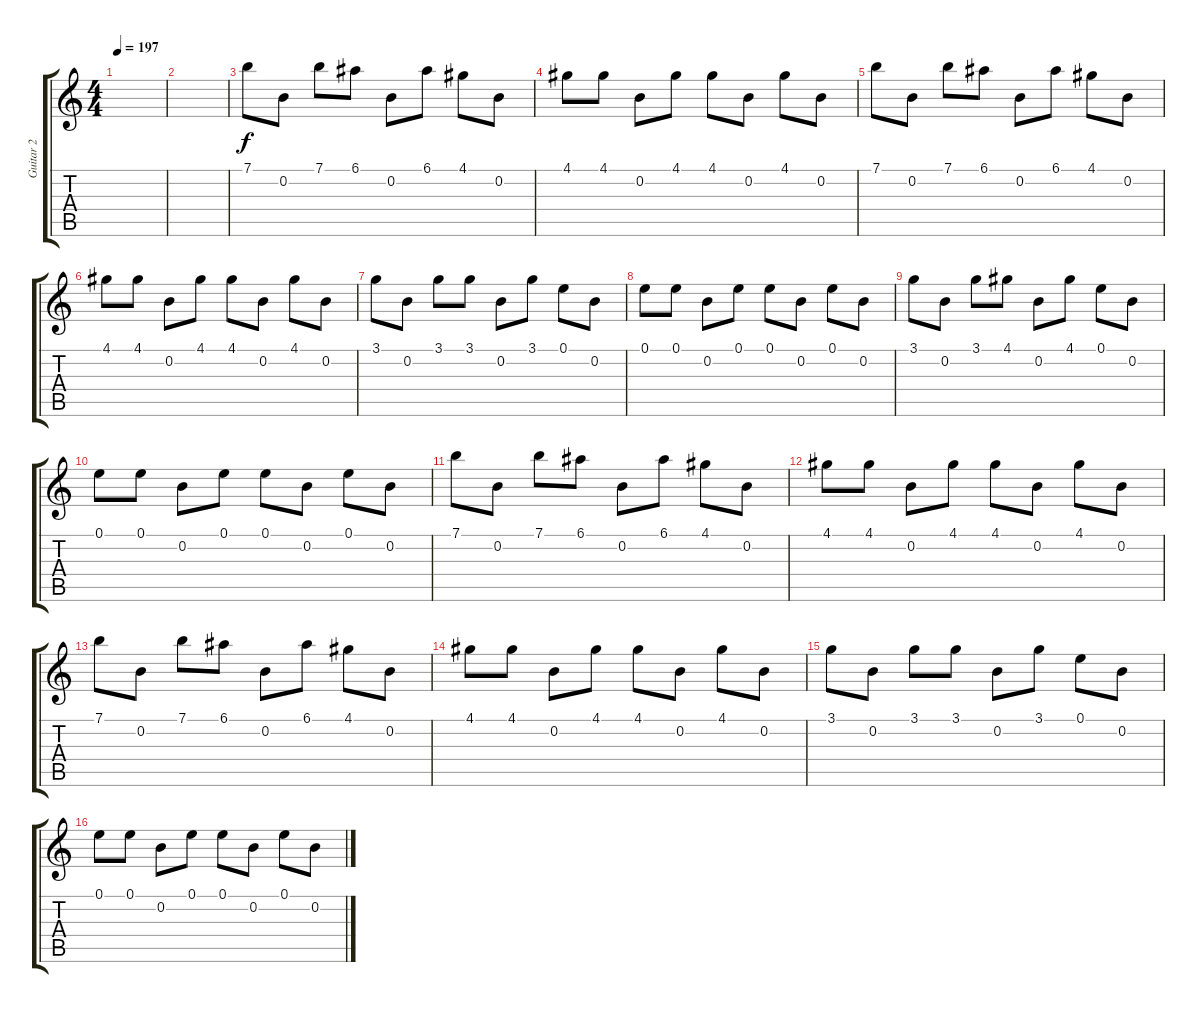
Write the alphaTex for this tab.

\track ("Guitar 2" "Guitar 2") {instrument acousticguitarsteel}
\staff {score tabs}
\tuning (E4 B3 G3 D3 A2 E2) {hide}
\ts (4 4)
\tempo 197
\clef g2
\ks c
|
|
7.1.8{volume 16 balance 8 instrument overdrivenguitar} 0.2.8 7.1.8 6.1.8 0.2.8 6.1.8 4.1.8 0.2.8 |
4.1.8 4.1.8 0.2.8 4.1.8 4.1.8 0.2.8 4.1.8 0.2.8 |
7.1.8 0.2.8 7.1.8 6.1.8 0.2.8 6.1.8 4.1.8 0.2.8 |
4.1.8 4.1.8 0.2.8 4.1.8 4.1.8 0.2.8 4.1.8 0.2.8 |
3.1.8 0.2.8 3.1.8 3.1.8 0.2.8 3.1.8 0.1.8 0.2.8 |
0.1.8 0.1.8 0.2.8 0.1.8 0.1.8 0.2.8 0.1.8 0.2.8 |
3.1.8 0.2.8 3.1.8 4.1.8 0.2.8 4.1.8 0.1.8 0.2.8 |
0.1.8 0.1.8 0.2.8 0.1.8 0.1.8 0.2.8 0.1.8 0.2.8 |
7.1.8{volume 16 instrument overdrivenguitar} 0.2.8 7.1.8 6.1.8 0.2.8 6.1.8 4.1.8 0.2.8 |
4.1.8 4.1.8 0.2.8 4.1.8 4.1.8 0.2.8 4.1.8 0.2.8 |
7.1.8 0.2.8 7.1.8 6.1.8 0.2.8 6.1.8 4.1.8 0.2.8 |
4.1.8 4.1.8 0.2.8 4.1.8 4.1.8 0.2.8 4.1.8 0.2.8 |
3.1.8 0.2.8 3.1.8 3.1.8 0.2.8 3.1.8 0.1.8 0.2.8 |
0.1.8 0.1.8 0.2.8 0.1.8 0.1.8 0.2.8 0.1.8 0.2.8
